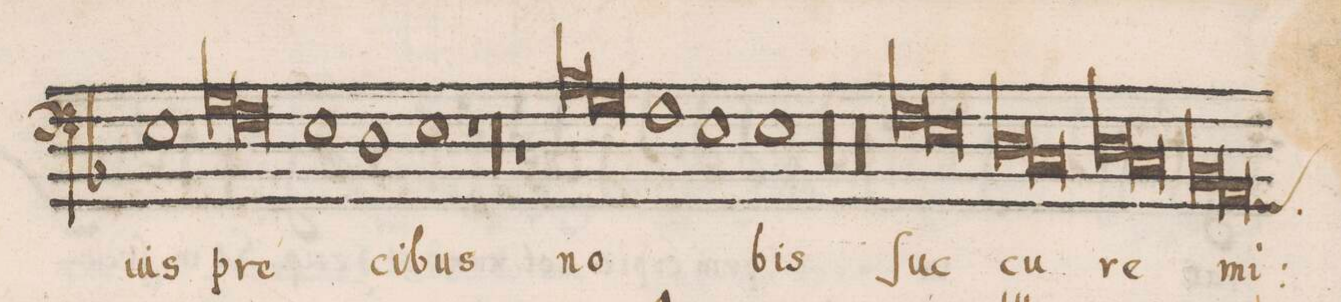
**kern	**text
*I"BASSVS	*
*clefF4	*
*k[b-]	*
*met(C)	*
*M2/1	*
1E	-ius
=32-	=32-
*lig	*
1G	pre-
1F	.
*Xlig	*
=33-	=33-
1E	.
1D	-ci-
=34-	=34-
1E	-bus
1r	.
=35-	=35-
00r	.
=36-	=36-
=37-	=37-
1r	.
*lig	*
1A	no-
=38-	=38-
1G	.
*Xlig	*
1F	.
=39-	=39-
1E	.
1E	-bis
=40-	=40-
00r	.
=41-	=41-
=42-	=42-
00r	.
=43-	=43-
=44-	=44-
*lig	*
1F	ſuc-
1E	.
*Xlig	*
=45-	=45-
*lig	*
1D	-cu-
1C	.
*Xlig	*
=46-	=46-
*lig	*
1D	-re
1C	.
*Xlig	*
=47-	=47-
*lig	*
1BB-	mi-
*custos:GG	*
1AA	.
*Xlig	*
=48-	=48-
*-	*-
